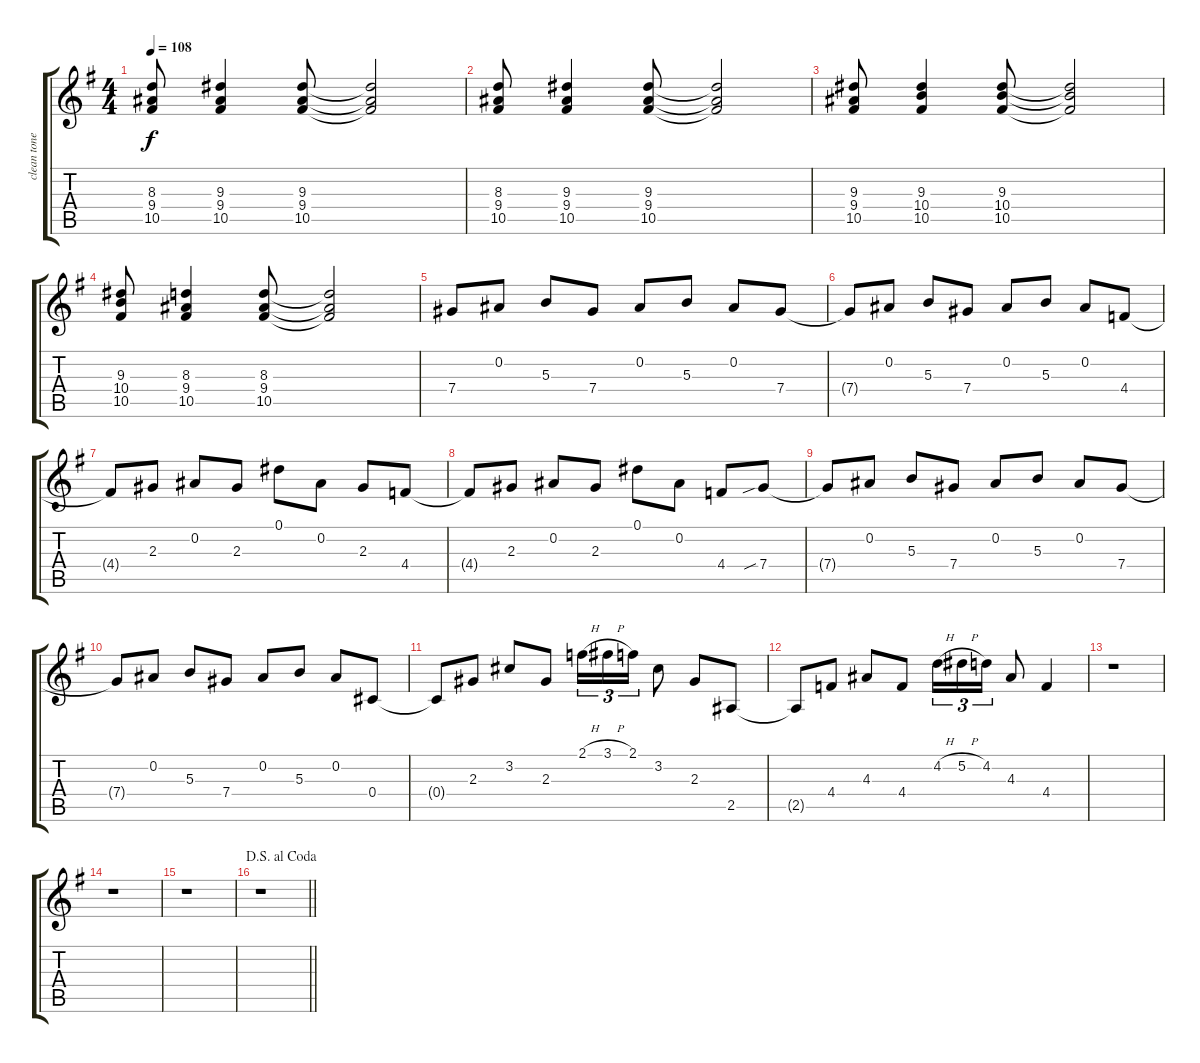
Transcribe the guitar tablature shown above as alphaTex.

\track ("clean tone w/chorus or flanger" "clean tone") {instrument acousticguitarsteel}
\staff {score tabs}
\tuning (Eb4 Bb3 Gb3 Db3 Ab2 Eb2) {hide}
\ts (4 4)
\tempo 108
\clef g2
\ks g
(8.3 9.4 10.5).8{dy f} (9.3 9.4 10.5).4 (9.3 9.4 10.5).8 (9.3{t} 9.4{t} 10.5{t}).2 |
(8.3 9.4 10.5).8 (9.3 9.4 10.5).4 (9.3 9.4 10.5).8 (9.3{t} 9.4{t} 10.5{t}).2 |
(9.3 9.4 10.5).8 (9.3 10.4 10.5).4 (9.3 10.4 10.5).8 (9.3{t} 10.4{t} 10.5{t}).2 |
(9.3 10.4 10.5).8 (8.3 9.4 10.5).4 (8.3 9.4 10.5).8 (8.3{t} 9.4{t} 10.5{t}).2 |
7.4.8 0.2.8 5.3.8 7.4.8 0.2.8 5.3.8 0.2.8 7.4.8 |
7.4{t}.8 0.2.8 5.3.8 7.4.8 0.2.8 5.3.8 0.2.8 4.4.8 |
4.4{t}.8 2.3.8 0.2.8 2.3.8 0.1.8 0.2.8 2.3.8 4.4.8 |
4.4{t}.8 2.3.8 0.2.8 2.3.8 0.1.8 0.2.8 4.4.8 7.4{sib}.8 |
7.4{t}.8 0.2.8 5.3.8 7.4.8 0.2.8 5.3.8 0.2.8 7.4.8 |
7.4{t}.8 0.2.8 5.3.8 7.4.8 0.2.8 5.3.8 0.2.8 0.4.8 |
0.4{t}.8 2.3.8 3.2.8 2.3.8 2.1{h}.16{tu (3 2)} 3.1{h}.16{tu (3 2)} 2.1.16{tu (3 2)} 3.2.8 2.3.8 2.5.8 |
2.5{t}.8 4.4.8 4.3.8 4.4.8 4.2{h}.16{tu (3 2)} 5.2{h}.16{tu (3 2)} 4.2.16{tu (3 2)} 4.3.8 4.4.4 |
r.1 |
r.1 |
r.1 |
\jump dalsegnoalcoda
\barLineRight lightlight
r.1
